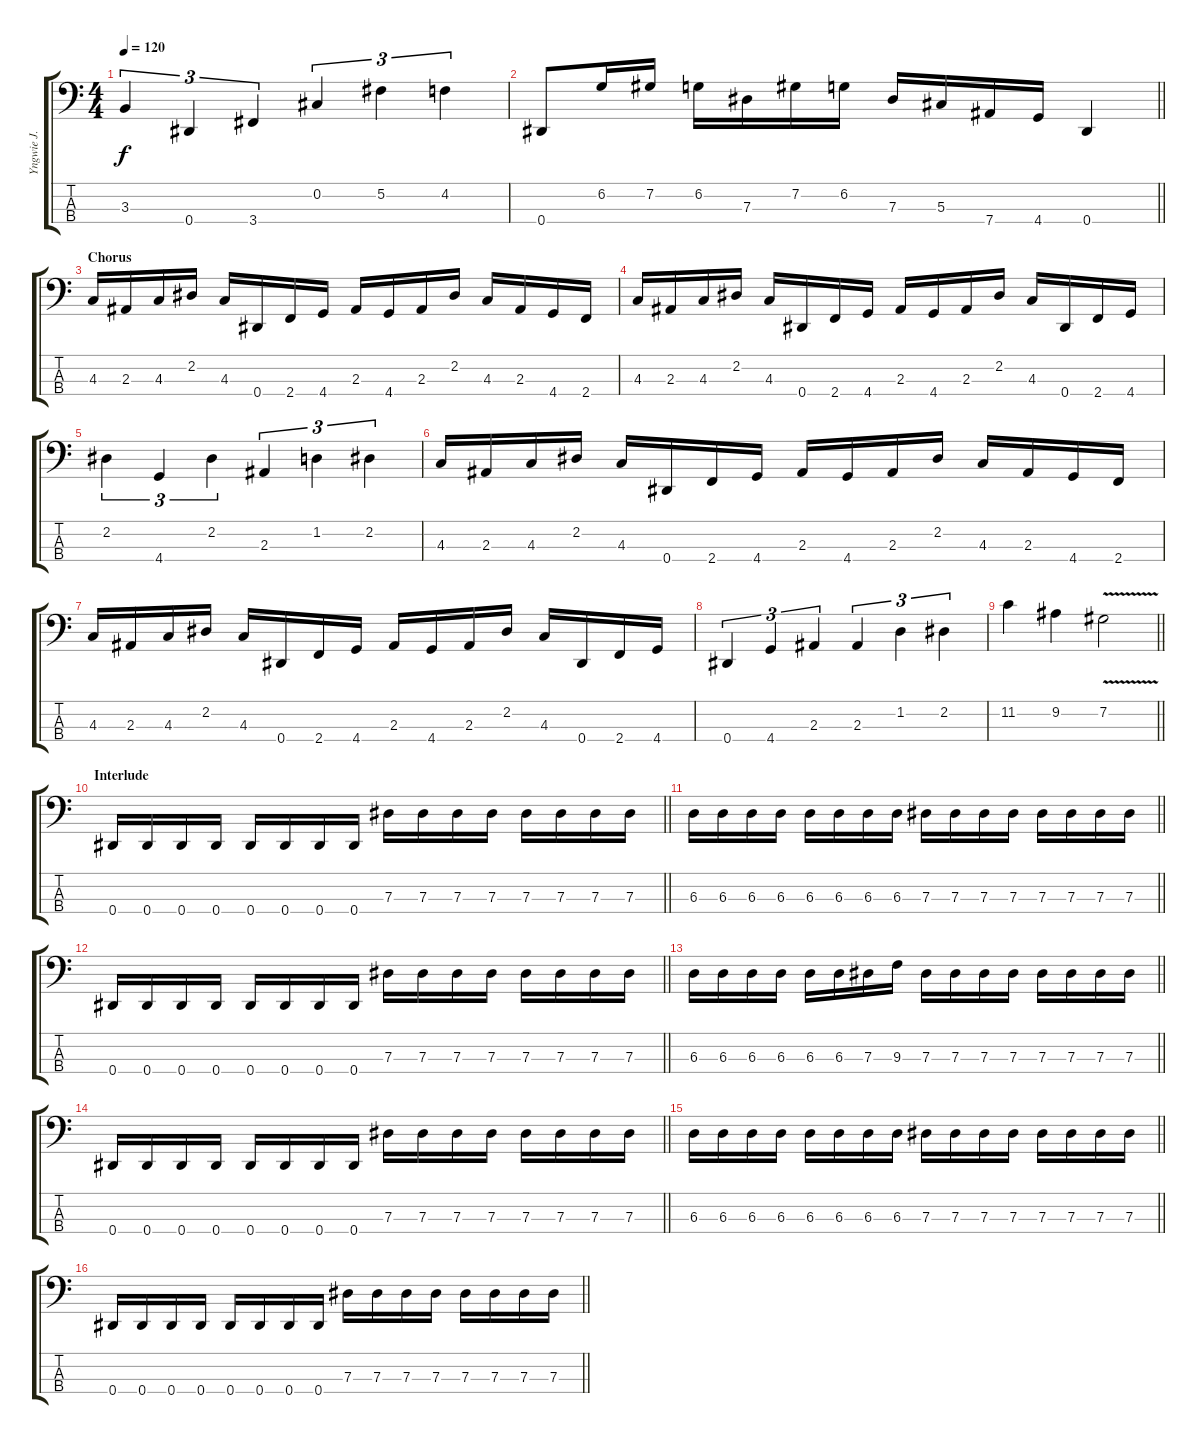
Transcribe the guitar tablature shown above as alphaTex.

\track ("Yngwie J. Malmsteen" "Yngwie J. ") {instrument electricbassfinger}
\staff {score tabs}
\tuning (Gb2 Db2 Ab1 Eb1) {hide}
\ts (4 4)
\tempo 120
\clef f4
\ks c
3.3.4{tu (3 2) dy f} 0.4.4{tu (3 2)} 3.4.4{tu (3 2)} 0.2.4{tu (3 2)} 5.2.4{tu (3 2)} 4.2.4{tu (3 2)} |
\barLineRight lightlight
0.4.8 6.2.16 7.2.16 6.2.16 7.3.16 7.2.16 6.2.16 7.3.16 5.3.16 7.4.16 4.4.16 0.4.4 |
\section ("" "Chorus")
4.3.16 2.3.16 4.3.16 2.2.16 4.3.16 0.4.16 2.4.16 4.4.16 2.3.16 4.4.16 2.3.16 2.2.16 4.3.16 2.3.16 4.4.16 2.4.16 |
4.3.16 2.3.16 4.3.16 2.2.16 4.3.16 0.4.16 2.4.16 4.4.16 2.3.16 4.4.16 2.3.16 2.2.16 4.3.16 0.4.16 2.4.16 4.4.16 |
2.2.4{tu (3 2)} 4.4.4{tu (3 2)} 2.2.4{tu (3 2)} 2.3.4{tu (3 2)} 1.2.4{tu (3 2)} 2.2.4{tu (3 2)} |
4.3.16 2.3.16 4.3.16 2.2.16 4.3.16 0.4.16 2.4.16 4.4.16 2.3.16 4.4.16 2.3.16 2.2.16 4.3.16 2.3.16 4.4.16 2.4.16 |
4.3.16 2.3.16 4.3.16 2.2.16 4.3.16 0.4.16 2.4.16 4.4.16 2.3.16 4.4.16 2.3.16 2.2.16 4.3.16 0.4.16 2.4.16 4.4.16 |
0.4.4{tu (3 2)} 4.4.4{tu (3 2)} 2.3.4{tu (3 2)} 2.3.4{tu (3 2)} 1.2.4{tu (3 2)} 2.2.4{tu (3 2)} |
\barLineRight lightlight
11.2.4 9.2.4 7.2{v}.2 |
\section ("" "Interlude")
\barLineRight lightlight
0.4.16 0.4.16 0.4.16 0.4.16 0.4.16 0.4.16 0.4.16 0.4.16 7.3.16 7.3.16 7.3.16 7.3.16 7.3.16 7.3.16 7.3.16 7.3.16 |
\barLineRight lightlight
6.3.16 6.3.16 6.3.16 6.3.16 6.3.16 6.3.16 6.3.16 6.3.16 7.3.16 7.3.16 7.3.16 7.3.16 7.3.16 7.3.16 7.3.16 7.3.16 |
\barLineRight lightlight
0.4.16 0.4.16 0.4.16 0.4.16 0.4.16 0.4.16 0.4.16 0.4.16 7.3.16 7.3.16 7.3.16 7.3.16 7.3.16 7.3.16 7.3.16 7.3.16 |
\barLineRight lightlight
6.3.16 6.3.16 6.3.16 6.3.16 6.3.16 6.3.16 7.3.16 9.3.16 7.3.16 7.3.16 7.3.16 7.3.16 7.3.16 7.3.16 7.3.16 7.3.16 |
\barLineRight lightlight
0.4.16 0.4.16 0.4.16 0.4.16 0.4.16 0.4.16 0.4.16 0.4.16 7.3.16 7.3.16 7.3.16 7.3.16 7.3.16 7.3.16 7.3.16 7.3.16 |
\barLineRight lightlight
6.3.16 6.3.16 6.3.16 6.3.16 6.3.16 6.3.16 6.3.16 6.3.16 7.3.16 7.3.16 7.3.16 7.3.16 7.3.16 7.3.16 7.3.16 7.3.16 |
\barLineRight lightlight
0.4.16 0.4.16 0.4.16 0.4.16 0.4.16 0.4.16 0.4.16 0.4.16 7.3.16 7.3.16 7.3.16 7.3.16 7.3.16 7.3.16 7.3.16 7.3.16
